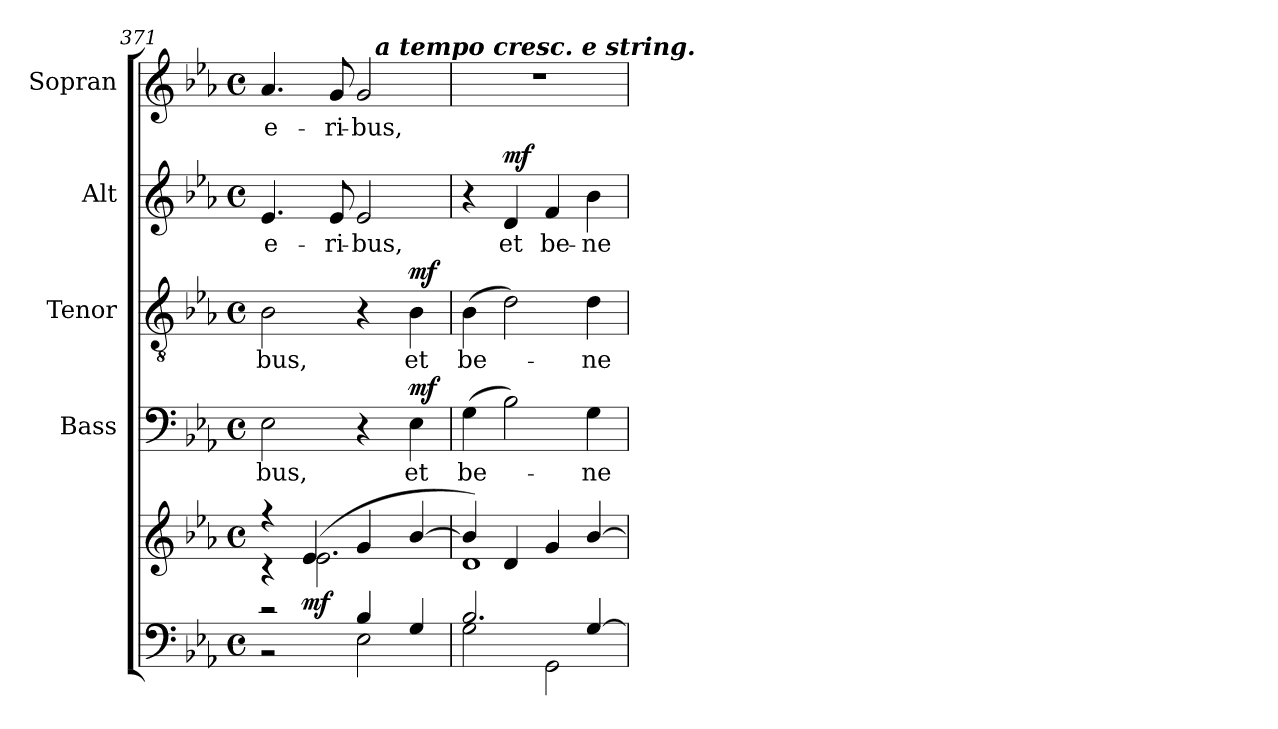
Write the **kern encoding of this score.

**kern	**kern	**dynam	**kern	**text	**dynam	**kern	**text	**dynam	**kern	**text	**dynam	**kern	**text
*part5	*part5	*part5	*part4	*part4	*part4	*part3	*part3	*part3	*part2	*part2	*part2	*part1	*part1
*staff6	*staff5	*staff5/6	*staff4	*staff4	*staff4	*staff3	*staff3	*staff3	*staff2	*staff2	*staff2	*staff1	*staff1
*	*	*	*I"Bass	*	*	*I"Tenor	*	*	*I"Alt	*	*	*I"Sopran	*
*	*	*	*I'B.	*	*	*I'T.	*	*	*I'A.	*	*	*I'S.	*
*clefF4	*clefG2	*	*clefF4	*	*	*clefGv2	*	*	*clefG2	*	*	*clefG2	*
*k[b-e-a-]	*k[b-e-a-]	*	*k[b-e-a-]	*	*	*k[b-e-a-]	*	*	*k[b-e-a-]	*	*	*k[b-e-a-]	*
*E-:	*E-:	*	*E-:	*	*	*E-:	*	*	*E-:	*	*	*E-:	*
*M4/4	*M4/4	*	*M4/4	*	*	*M4/4	*	*	*M4/4	*	*	*M4/4	*
*met(c)	*met(c)	*	*met(c)	*	*	*met(c)	*	*	*met(c)	*	*	*met(c)	*
=371	=371	=371	=371	=371	=371	=371	=371	=371	=371	=371	=371	=371	=371
*^	*^	*	*	*	*	*	*	*	*	*	*	*	*
!	!	!	!	!	!	!LO:LY:b	!	!	!LO:LY:b	!	!	!LO:LY:b	!	!	!LO:LY:b
*	*	*	*	*	*	*	*	*	*	*	*	*	*	*^	*
2r	2r	4r	4r	.	2E-\	-bus,	.	2B-\	-bus,	.	4.e-/	-e-	.	4.a-/	2ryy	-e-
!	!	!	!	!LO:DY:b	!	!	!	!	!	!	!	!	!	!	!	!
.	.	(4e-/	2.e-\	mf	.	.	.	.	.	.	.	.	.	.	.	.
!	!	!	!	!	!	!	!	!	!	!	!	!LO:LY:b	!	!	!	!LO:LY:b
.	.	.	.	.	.	.	.	.	.	.	8e-/	-ri-	.	8g/	.	-ri-
!	!	!	!	!	!	!	!	!	!	!	!	!LO:LY:b	!	!	!	!LO:LY:b
4B-/	2E-\	4g/	.	.	4r	.	.	4r	.	.	2e-/	-bus,	.	2g/	16ryy	-bus,
!	!	!	!	!	!	!	!	!	!	!	!	!	!	!	!LO:TX:a:Bi:t=a tempo cresc. e string.	!
.	.	.	.	.	.	.	.	.	.	.	.	.	.	.	4..ryy	.
!	!	!	!	!	!	!LO:LY:b	!LO:DY:a	!	!LO:LY:b	!LO:DY:a	!	!	!	!	!	!
4G/	.	[>4b-/	.	.	4E-\	et	mf	4B-\	et	mf	.	.	.	.	.	.
=372	=372	=372	=372	=372	=372	=372	=372	=372	=372	=372	=372	=372	=372	=372	=372	=372
!	!	!	!	!	!	!LO:LY:b	!	!	!LO:LY:b	!	!	!	!	!	!	!
*	*	*	*	*	*	*	*	*	*	*	*	*	*	*v	*v	*
2.B-/	2G\	4b-/])	1d	.	(>4G\	be-	.	(>4B-\	be-	.	4r	.	.	1r	.
!	!	!	!	!	!	!	!	!	!	!	!	!LO:LY:b	!LO:DY:a	!	!
.	.	4d/	.	.	2B-\)	.	.	2d\)	.	.	4d/	et	mf	.	.
!	!	!	!	!	!	!	!	!	!	!	!	!LO:LY:b	!	!	!
.	2GG\	4g/	.	.	.	.	.	.	.	.	4f/	be-	.	.	.
!	!	!	!	!	!	!LO:LY:b	!	!	!LO:LY:b	!	!	!LO:LY:b	!	!	!
[>4G/	.	[>4b-/	.	.	4G\	-ne-	.	4d\	-ne-	.	4b-\	-ne-	.	.	.
*v	*v	*	*	*	*	*	*	*	*	*	*	*	*	*	*
*	*v	*v	*	*	*	*	*	*	*	*	*	*	*	*
=	=	=	=	=	=	=	=	=	=	=	=	=	=
*-	*-	*-	*-	*-	*-	*-	*-	*-	*-	*-	*-	*-	*-
